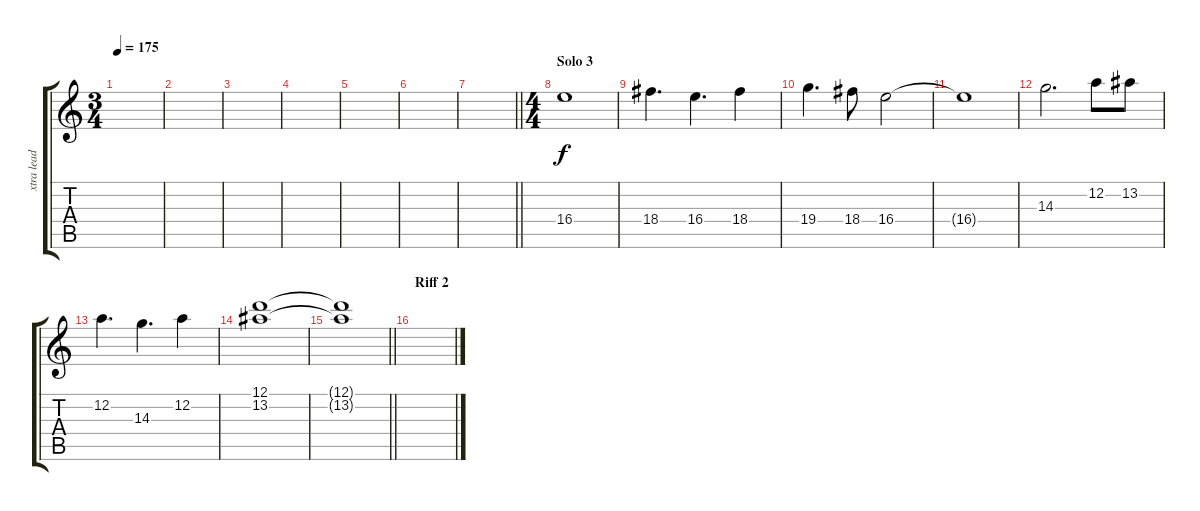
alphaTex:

\track ("xtra lead" "xtra lead") {instrument distortionguitar}
\staff {score tabs}
\tuning (D4 A3 F3 C3 G2 D2) {hide}
\ts (3 4)
\tempo 175
\clef g2
\ks c
|
|
|
|
|
|
\barLineRight lightlight
|
\ts (4 4)
\section ("" "Solo 3")
16.4.1 |
18.4.4{d} 16.4.4{d} 18.4.4 |
19.4.4{d} 18.4.8 16.4.2 |
16.4{t}.1 |
14.3.2{d} 12.2.8 13.2.8 |
12.2.4{d} 14.3.4{d} 12.2.4 |
(12.1 13.2).1 |
\barLineRight lightlight
(12.1{t} 13.2{t}).1 |
\section ("" "Riff 2")
